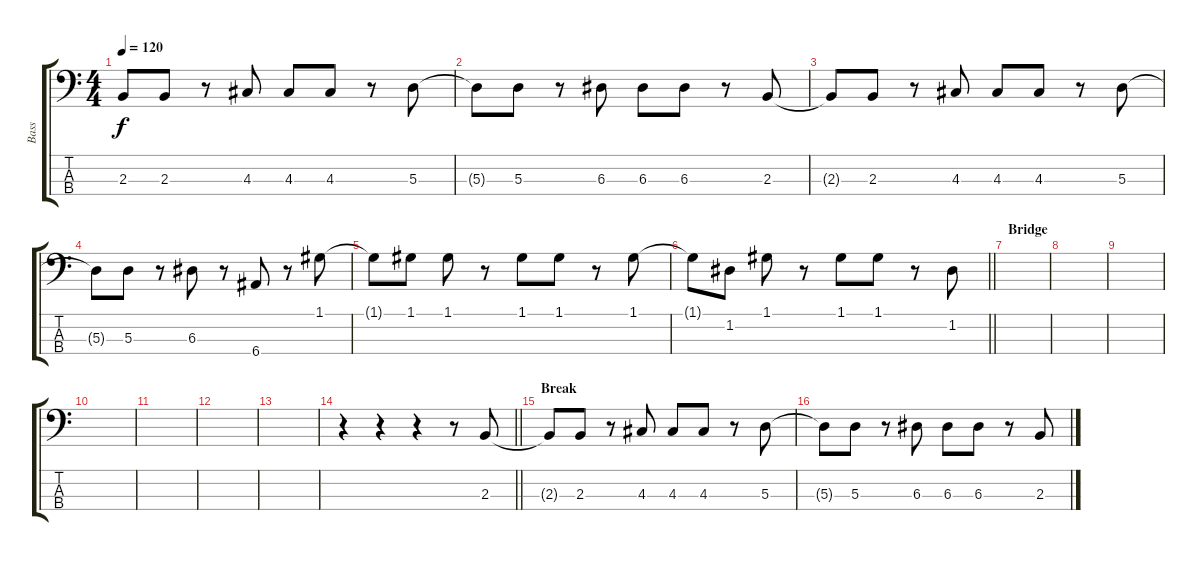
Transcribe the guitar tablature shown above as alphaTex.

\track ("Bass" "Bass") {instrument electricbassfinger}
\staff {score tabs}
\tuning (G2 D2 A1 E1) {hide}
\ts (4 4)
\tempo 120
\clef f4
\ks c
2.3{t}.8{dy f} 2.3.8 r.8 4.3.8 4.3.8 4.3.8 r.8 5.3.8 |
5.3{t}.8 5.3.8 r.8 6.3.8 6.3.8 6.3.8 r.8 2.3.8 |
2.3{t}.8 2.3.8 r.8 4.3.8 4.3.8 4.3.8 r.8 5.3.8 |
5.3{t}.8 5.3.8 r.8 6.3.8 r.8 6.4.8 r.8 1.1.8 |
1.1{t}.8 1.1.8 1.1.8 r.8 1.1.8 1.1.8 r.8 1.1.8 |
\barLineRight lightlight
1.1{t}.8 1.2.8 1.1.8 r.8 1.1.8 1.1.8 r.8 1.2.8 |
\section ("" "Bridge")
|
|
|
|
|
|
|
\barLineRight lightlight
r.4 r.4 r.4 r.8 2.3.8 |
\section ("" "Break")
2.3{t}.8 2.3.8 r.8 4.3.8 4.3.8 4.3.8 r.8 5.3.8 |
5.3{t}.8 5.3.8 r.8 6.3.8 6.3.8 6.3.8 r.8 2.3.8
